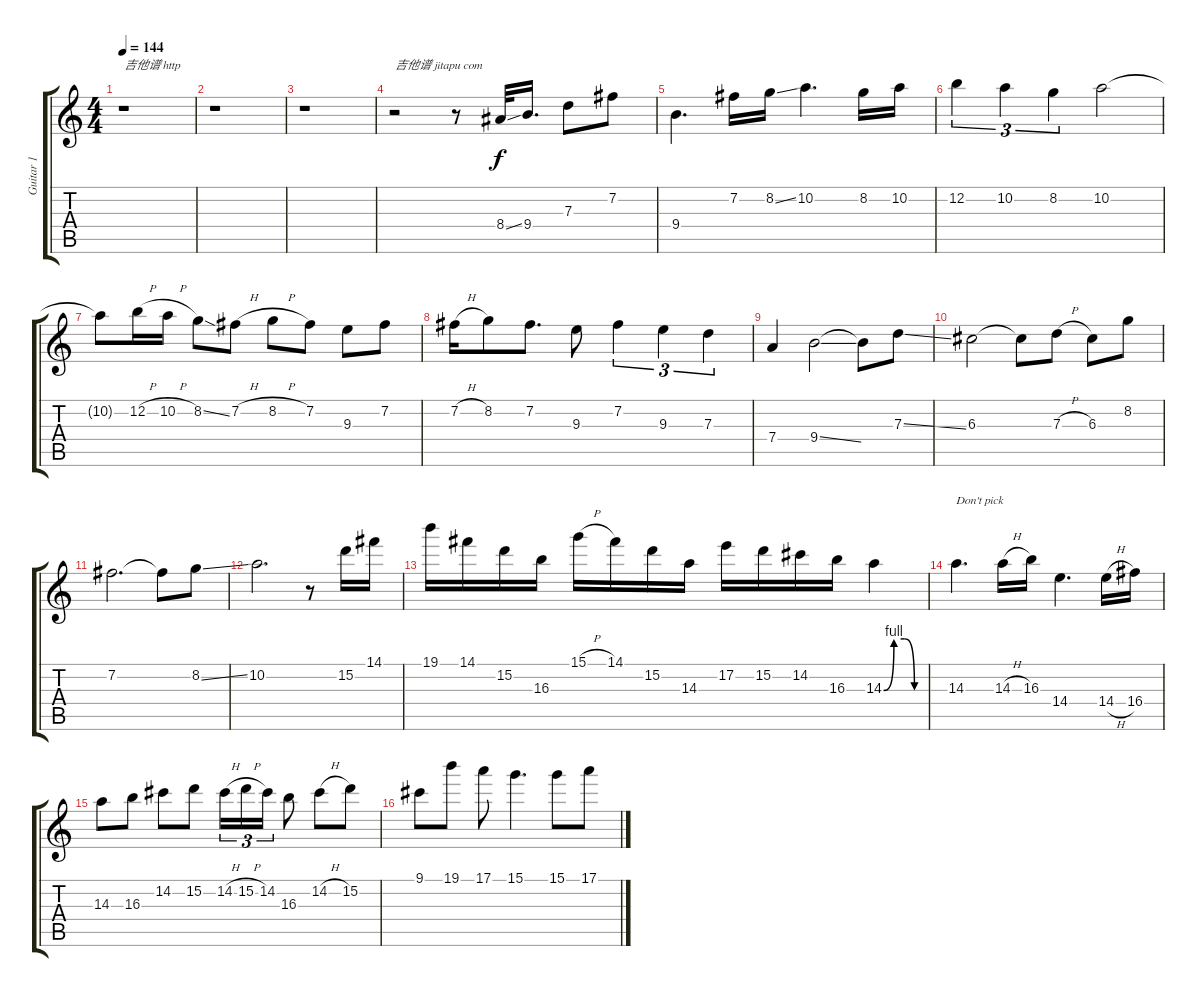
\track ("Guitar 1" "Guitar 1") {instrument electricguitarclean}
\staff {score tabs}
\tuning (E4 B3 G3 D3 A2 E2) {hide}
\ts (4 4)
\tempo 144
\clef g2
\ks c
r.1{txt "吉他谱 http" dy f instrument electricguitarclean} |
r.1 |
r.1 |
r.2{txt "吉他谱 jitapu com"} r.8 8.4{ss}.32 9.4.16{d} 7.3.8 7.2.8 |
9.4.4{d} 7.2.16 8.2{ss}.16 10.2.4{d} 8.2.16 10.2.16 |
12.2.4{tu (3 2)} 10.2.4{tu (3 2)} 8.2.4{tu (3 2)} 10.2.2 |
10.2{t}.8 12.2{h}.16 10.2{h}.16 8.2{ss}.8 7.2{h}.8 8.2{h}.8 7.2.8 9.3.8 7.2.8 |
7.2{h}.16 8.2.8 7.2.8{d} 9.3.8 7.2.4{tu (3 2)} 9.3.4{tu (3 2)} 7.3.4{tu (3 2)} |
7.4.4 9.4{ss}.2 9.4{t}.8 7.3{ss}.8 |
6.3.2 6.3{t}.8 7.3{h}.8 6.3.8 8.2.8 |
7.2.2{d} 7.2{t}.8 8.2{ss}.8 |
10.2.2{d} r.8 15.2.16 14.1.16 |
19.1.16 14.1.16 15.2.16 16.3.16 15.1{h}.16 14.1.16 15.2.16 14.3.16 17.2.16 15.2.16 14.2.16 16.3.16 14.3{be (custom 0 0 15 4 30 4 45 0 60 0)}.4 |
14.3.4{d txt "Don't pick"} 14.3{h}.16 16.3.16 14.4.4{d} 14.4{h}.16 16.4.16 |
14.3.8 16.3.8 14.2.8 15.2.8 14.2{h}.16{tu (3 2)} 15.2{h}.16{tu (3 2)} 14.2.16{tu (3 2)} 16.3.8 14.2{h}.8 15.2.8 |
9.1.8 19.1.8 17.1.8 15.1.4{d} 15.1.8 17.1.8
